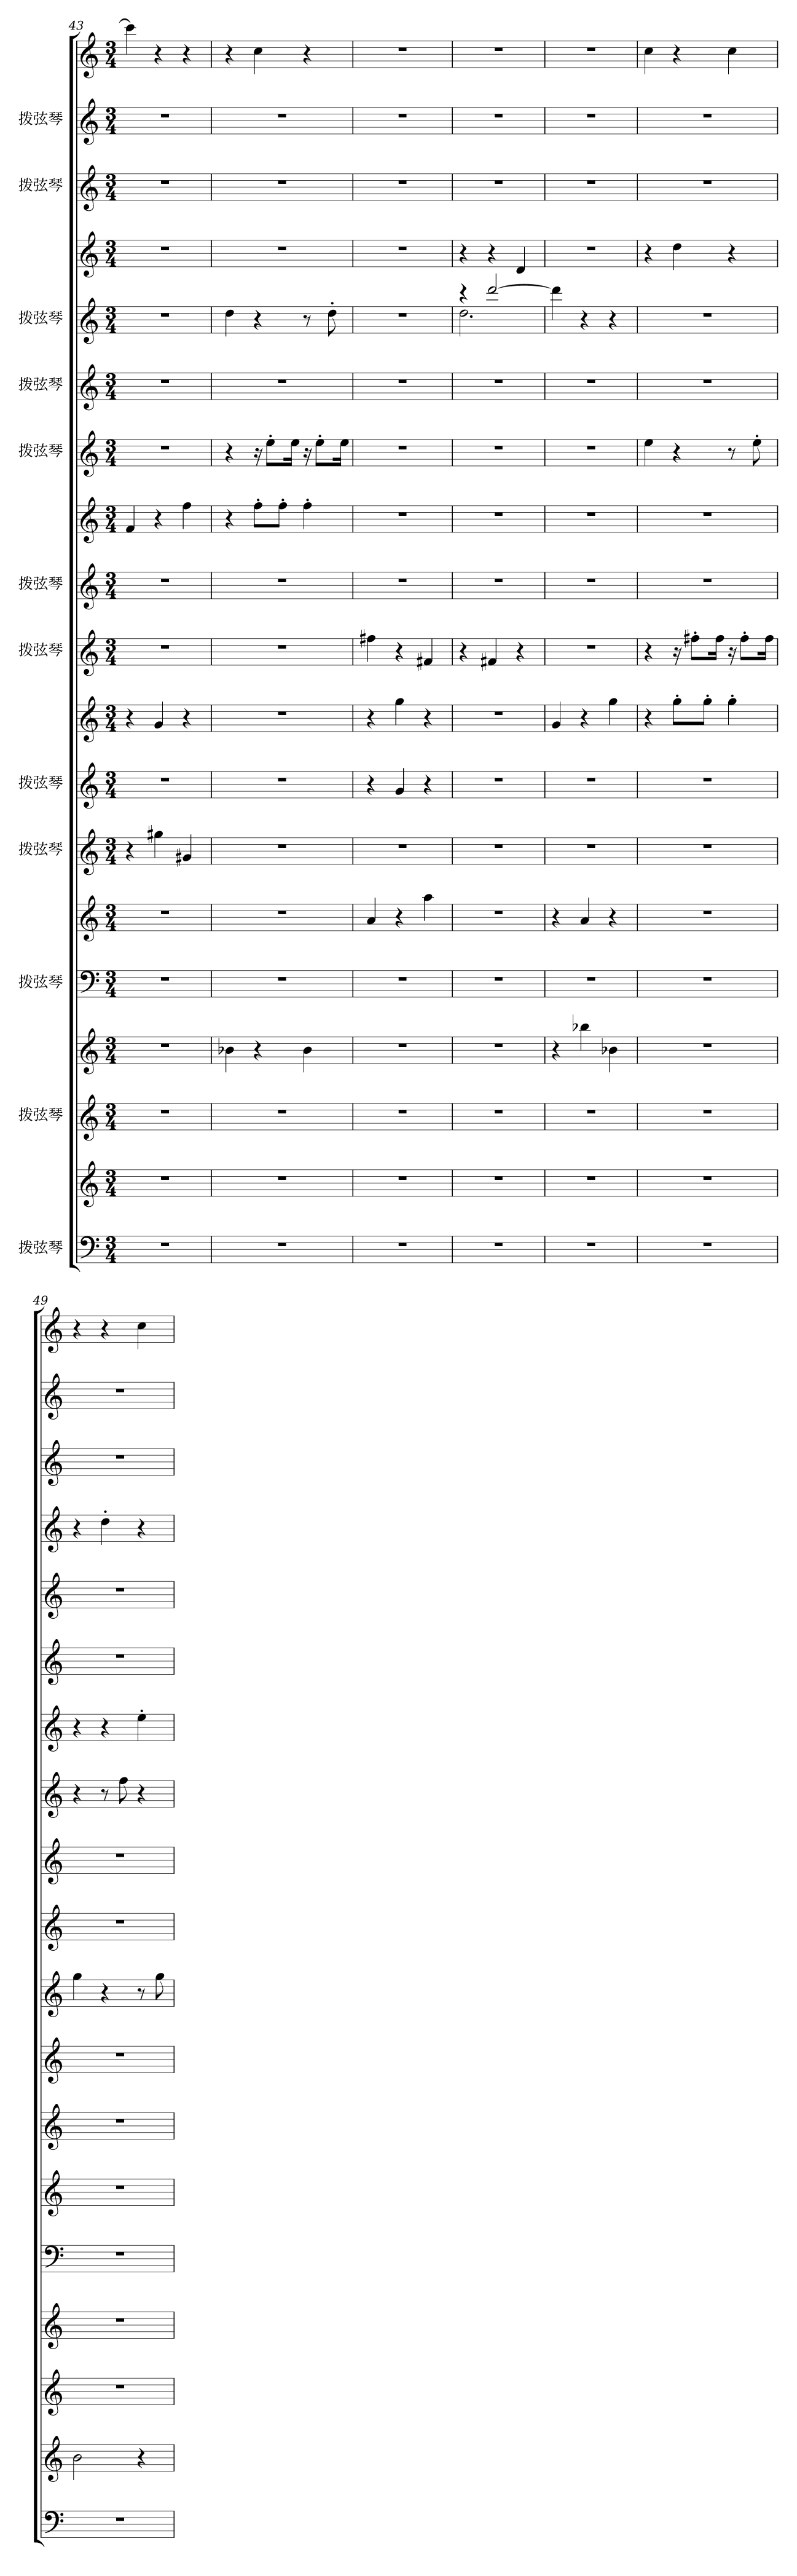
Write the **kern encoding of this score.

**kern	**kern	**kern	**kern	**kern	**kern	**kern	**kern	**kern	**kern	**kern	**kern	**kern	**kern	**kern	**kern	**kern	**kern	**kern
*part12	*part12	*part11	*part11	*part10	*part10	*part9	*part8	*part8	*part7	*part6	*part6	*part5	*part4	*part3	*part3	*part2	*part1	*part1
*staff19	*staff18	*staff17	*staff16	*staff15	*staff14	*staff13	*staff12	*staff11	*staff10	*staff9	*staff8	*staff7	*staff6	*staff5	*staff4	*staff3	*staff2	*staff1
*I"拨弦琴	*	*I"拨弦琴	*	*I"拨弦琴	*	*I"拨弦琴	*I"拨弦琴	*	*I"拨弦琴	*I"拨弦琴	*	*I"拨弦琴	*I"拨弦琴	*I"拨弦琴	*	*I"拨弦琴	*I"拨弦琴	*
!!LO:PB:g=z
*clefF4	*clefG2	*clefG2	*clefG2	*clefF4	*clefG2	*clefG2	*clefG2	*clefG2	*clefG2	*clefG2	*clefG2	*clefG2	*clefG2	*clefG2	*clefG2	*clefG2	*clefG2	*clefG2
*k[]	*k[]	*k[]	*k[]	*k[]	*k[]	*k[]	*k[]	*k[]	*k[]	*k[]	*k[]	*k[]	*k[]	*k[]	*k[]	*k[]	*k[]	*k[]
*M3/4	*M3/4	*M3/4	*M3/4	*M3/4	*M3/4	*M3/4	*M3/4	*M3/4	*M3/4	*M3/4	*M3/4	*M3/4	*M3/4	*M3/4	*M3/4	*M3/4	*M3/4	*M3/4
=43	=43	=43	=43	=43	=43	=43	=43	=43	=43	=43	=43	=43	=43	=43	=43	=43	=43	=43
2.r	2.r	2.r	2.r	2.r	2.r	4r	2.r	4r	2.r	2.r	4f/	2.r	2.r	2.r	2.r	2.r	2.r	4ccc\]
.	.	.	.	.	.	4gg#X\	.	4g/	.	.	4r	.	.	.	.	.	.	4r
.	.	.	.	.	.	4g#X/	.	4r	.	.	4ff\	.	.	.	.	.	.	4r
=44	=44	=44	=44	=44	=44	=44	=44	=44	=44	=44	=44	=44	=44	=44	=44	=44	=44	=44
2.r	2.r	2.r	4b-X\	2.r	2.r	2.r	2.r	2.r	2.r	2.r	4r	4r	2.r	4dd\	2.r	2.r	2.r	4r
.	.	.	4r	.	.	.	.	.	.	.	8ff'\L	16r	.	4r	.	.	.	4cc\
.	.	.	.	.	.	.	.	.	.	.	.	8ee'\L	.	.	.	.	.	.
.	.	.	.	.	.	.	.	.	.	.	8ff'\J	.	.	.	.	.	.	.
.	.	.	.	.	.	.	.	.	.	.	.	16ee\Jk	.	.	.	.	.	.
.	.	.	4b-\	.	.	.	.	.	.	.	4ff'\	16r	.	8r	.	.	.	4r
.	.	.	.	.	.	.	.	.	.	.	.	8ee'\L	.	.	.	.	.	.
.	.	.	.	.	.	.	.	.	.	.	.	.	.	8dd'\	.	.	.	.
.	.	.	.	.	.	.	.	.	.	.	.	16ee\Jk	.	.	.	.	.	.
=45	=45	=45	=45	=45	=45	=45	=45	=45	=45	=45	=45	=45	=45	=45	=45	=45	=45	=45
2.r	2.r	2.r	2.r	2.r	4a/	2.r	4r	4r	4ff#X\	2.r	2.r	2.r	2.r	2.r	2.r	2.r	2.r	2.r
.	.	.	.	.	4r	.	4g/	4gg\	4r	.	.	.	.	.	.	.	.	.
.	.	.	.	.	4aa\	.	4r	4r	4f#X/	.	.	.	.	.	.	.	.	.
=46	=46	=46	=46	=46	=46	=46	=46	=46	=46	=46	=46	=46	=46	=46	=46	=46	=46	=46
*	*	*	*	*	*	*	*	*	*	*	*	*	*	*^	*	*	*	*
2.r	2.r	2.r	2.r	2.r	2.r	2.r	2.r	2.r	4r	2.r	2.r	2.r	2.r	4r	2.dd\	4r	2.r	2.r	2.r
.	.	.	.	.	.	.	.	.	4f#X/	.	.	.	.	[2ddd/	.	4r	.	.	.
.	.	.	.	.	.	.	.	.	4r	.	.	.	.	.	.	4d/	.	.	.
*	*	*	*	*	*	*	*	*	*	*	*	*	*	*v	*v	*	*	*	*
=47	=47	=47	=47	=47	=47	=47	=47	=47	=47	=47	=47	=47	=47	=47	=47	=47	=47	=47
2.r	2.r	2.r	4r	2.r	4r	2.r	2.r	4g/	2.r	2.r	2.r	2.r	2.r	4ddd\]	2.r	2.r	2.r	2.r
.	.	.	4bb-X\	.	4a/	.	.	4r	.	.	.	.	.	4r	.	.	.	.
.	.	.	4b-X\	.	4r	.	.	4gg\	.	.	.	.	.	4r	.	.	.	.
=48	=48	=48	=48	=48	=48	=48	=48	=48	=48	=48	=48	=48	=48	=48	=48	=48	=48	=48
2.r	2.r	2.r	2.r	2.r	2.r	2.r	2.r	4r	4r	2.r	2.r	4ee\	2.r	2.r	4r	2.r	2.r	4cc\
.	.	.	.	.	.	.	.	8gg'\L	16r	.	.	4r	.	.	4dd\	.	.	4r
.	.	.	.	.	.	.	.	.	8ff#X'\L	.	.	.	.	.	.	.	.	.
.	.	.	.	.	.	.	.	8gg'\J	.	.	.	.	.	.	.	.	.	.
.	.	.	.	.	.	.	.	.	16ff#\Jk	.	.	.	.	.	.	.	.	.
.	.	.	.	.	.	.	.	4gg'\	16r	.	.	8r	.	.	4r	.	.	4cc\
.	.	.	.	.	.	.	.	.	8ff#'\L	.	.	.	.	.	.	.	.	.
.	.	.	.	.	.	.	.	.	.	.	.	8ee'\	.	.	.	.	.	.
.	.	.	.	.	.	.	.	.	16ff#\Jk	.	.	.	.	.	.	.	.	.
=49	=49	=49	=49	=49	=49	=49	=49	=49	=49	=49	=49	=49	=49	=49	=49	=49	=49	=49
2.r	2b\	2.r	2.r	2.r	2.r	2.r	2.r	4gg\	2.r	2.r	4r	4r	2.r	2.r	4r	2.r	2.r	4r
.	.	.	.	.	.	.	.	4r	.	.	8r	4r	.	.	4dd'\	.	.	4r
.	.	.	.	.	.	.	.	.	.	.	8ff\	.	.	.	.	.	.	.
.	4r	.	.	.	.	.	.	8r	.	.	4r	4ee'\	.	.	4r	.	.	4cc\
.	.	.	.	.	.	.	.	8gg\	.	.	.	.	.	.	.	.	.	.
=	=	=	=	=	=	=	=	=	=	=	=	=	=	=	=	=	=	=
*-	*-	*-	*-	*-	*-	*-	*-	*-	*-	*-	*-	*-	*-	*-	*-	*-	*-	*-
